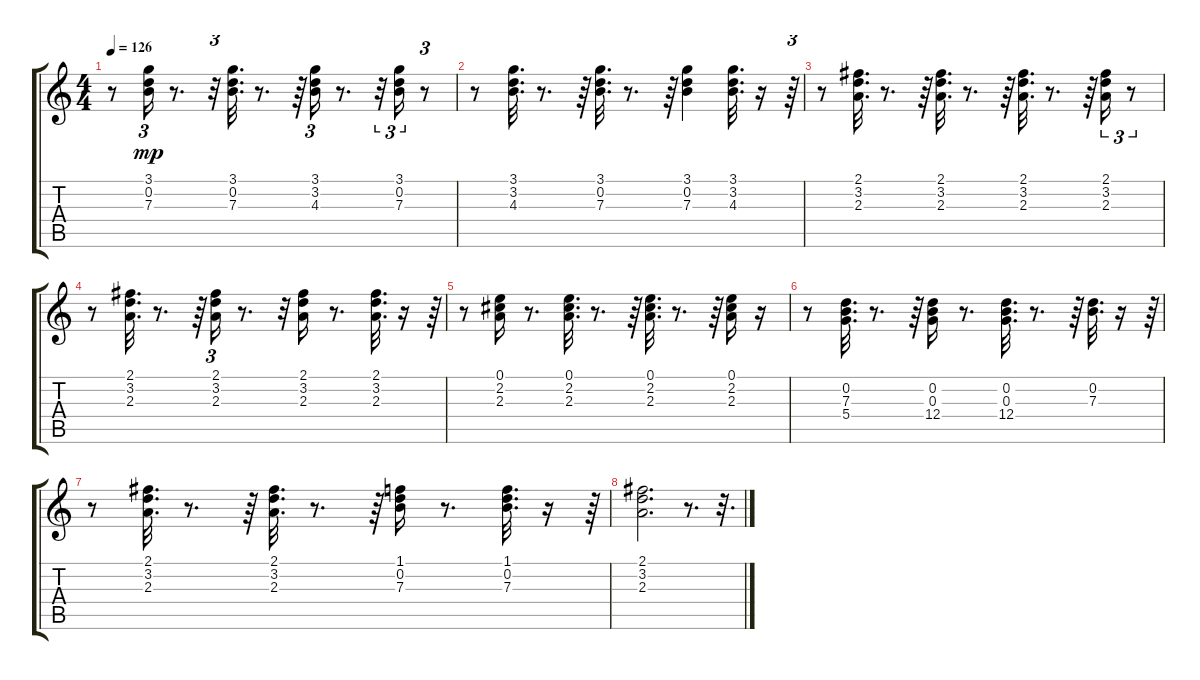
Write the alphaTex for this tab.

\track "" {instrument acousticguitarsteel}
\staff {score tabs}
\tuning (E4 B3 G3 D3 A2 E2) {hide}
\ts (4 4)
\tempo 126
\clef g2
\ks c
r.8{dy mp} (3.1 0.2 7.3).16{tu (3 2)} r.8{d} r.32{tu (3 2)} (3.1 0.2 7.3).32{d} r.8{d} r.64 (3.1 3.2 4.3).16{tu (3 2)} r.8{d} r.32{tu (3 2)} (3.1 0.2 7.3).16{tu (3 2)} r.8{tu (3 2)} |
r.8 (3.1 3.2 4.3).32{d} r.8{d} r.64 (3.1 0.2 7.3).32{d} r.8{d} r.64 (3.1 0.2 7.3).4 (3.1 3.2 4.3).32{d} r.16 r.64{tu (3 2)} |
r.8 (2.1 3.2 2.3).32{d} r.8{d} r.64 (2.1 3.2 2.3).32{d} r.8{d} r.64 (2.1 3.2 2.3).32{d} r.8{d} r.64 (2.1 3.2 2.3).16{tu (3 2)} r.8{tu (3 2)} |
r.8 (2.1 3.2 2.3).32{d} r.8{d} r.64 (2.1 3.2 2.3).16{tu (3 2)} r.8{d} r.32{tu (3 2)} (2.1 3.2 2.3).16 r.8{d} (2.1 3.2 2.3).32{d} r.16 r.64{tu (3 2)} |
r.8 (0.1 2.2 2.3).16 r.8{d} (0.1 2.2 2.3).32{d} r.8{d} r.64 (0.1 2.2 2.3).32{d} r.8{d} r.64 (0.1 2.2 2.3).16 r.16 |
r.8 (0.2 7.3 5.4).32{d} r.8{d} r.64 (0.2 0.3 12.4).16 r.8{d} (0.2 0.3 12.4).32{d} r.8{d} r.64 (0.2 7.3).32{d} r.16 r.64{tu (3 2)} |
r.8 (2.1 3.2 2.3).32{d} r.8{d} r.64 (2.1 3.2 2.3).32{d} r.8{d} r.64 (1.1 0.2 7.3).16 r.8{d} (1.1 0.2 7.3).32{d} r.16 r.64{tu (3 2)} |
(2.1 3.2 2.3).2{d} r.8{d} r.32{d}
